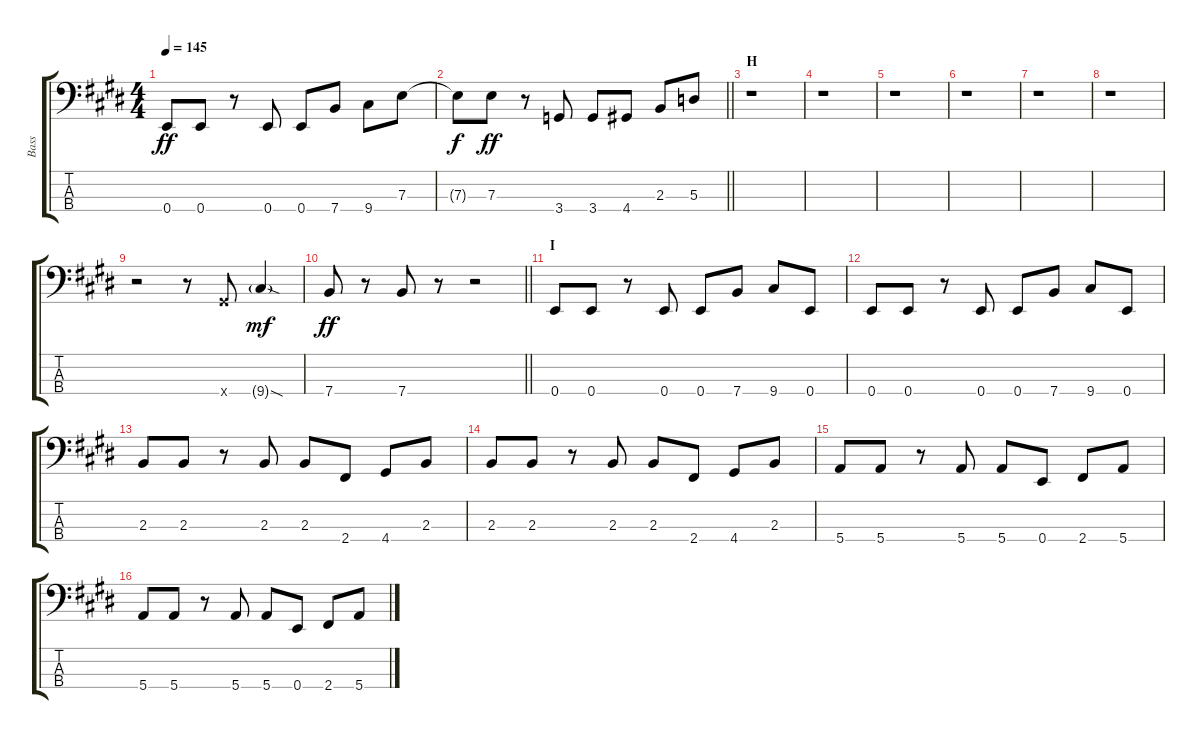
\track ("Bass" "Bass") {instrument electricbasspick}
\staff {score tabs}
\tuning (G2 D2 A1 E1) {hide}
\ts (4 4)
\tempo 145
\clef f4
\ks e
0.4.8{dy ff} 0.4.8 r.8 0.4.8 0.4.8 7.4.8 9.4.8 7.3.8 |
\barLineRight lightlight
7.3{t}.8{dy f} 7.3.8{dy ff} r.8 3.4.8 3.4.8 4.4.8 2.3.8 5.3.8 |
\section ("" "H")
r.1 |
r.1 |
r.1 |
r.1 |
r.1 |
r.1 |
r.2 r.8 4.4{x}.8 9.4{sod g}.4{dy mf} |
\barLineRight lightlight
7.4.8{dy ff} r.8 7.4.8 r.8 r.2 |
\section ("" "I")
0.4.8 0.4.8 r.8 0.4.8 0.4.8 7.4.8 9.4.8 0.4.8 |
0.4.8 0.4.8 r.8 0.4.8 0.4.8 7.4.8 9.4.8 0.4.8 |
2.3.8 2.3.8 r.8 2.3.8 2.3.8 2.4.8 4.4.8 2.3.8 |
2.3.8 2.3.8 r.8 2.3.8 2.3.8 2.4.8 4.4.8 2.3.8 |
5.4.8 5.4.8 r.8 5.4.8 5.4.8 0.4.8 2.4.8 5.4.8 |
5.4.8 5.4.8 r.8 5.4.8 5.4.8 0.4.8 2.4.8 5.4.8
